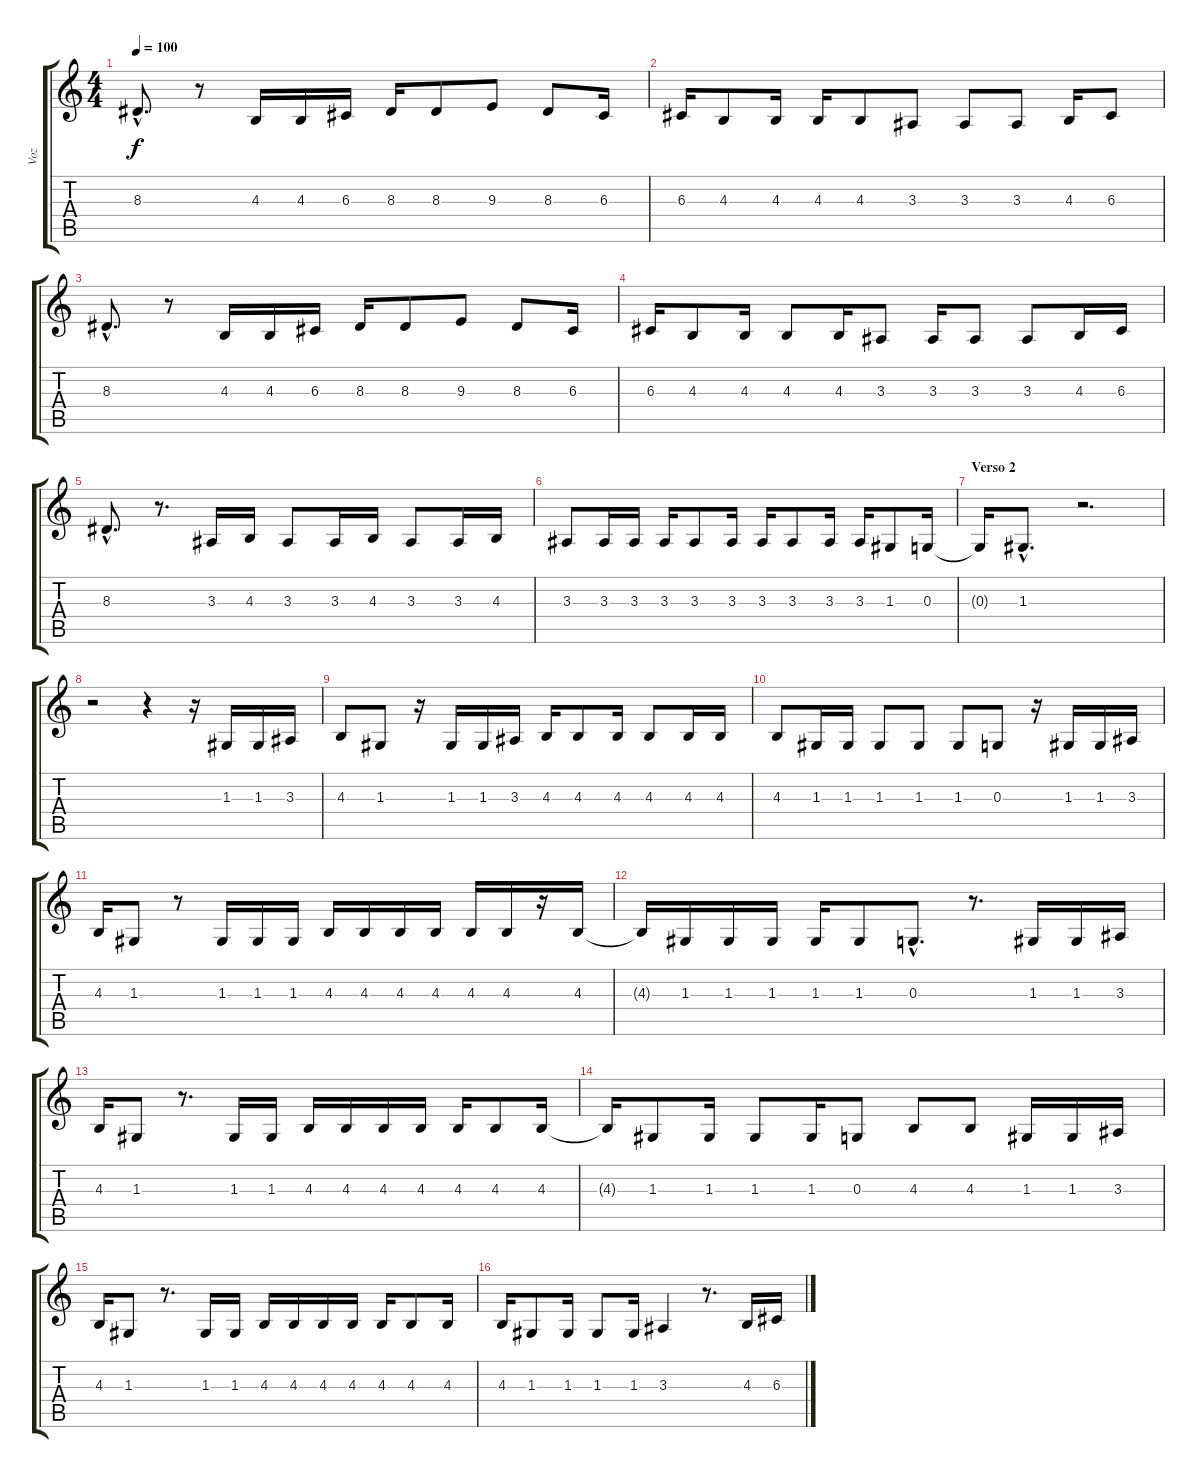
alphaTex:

\track ("Voz" "Voz") {instrument oboe}
\staff {score tabs}
\tuning (E4 B3 G3 D3 A2 E2) {hide}
\ts (4 4)
\tempo 100
\clef g2
\ks c
8.3{hac}.8{d dy f} r.8 4.3.16 4.3.16 6.3.16 8.3.16 8.3.8 9.3.8 8.3.8 6.3.16 |
6.3.16 4.3.8 4.3.16 4.3.16 4.3.8 3.3.8 3.3.8 3.3.8 4.3.16 6.3.8 |
8.3{hac}.8{d} r.8 4.3.16 4.3.16 6.3.16 8.3.16 8.3.8 9.3.8 8.3.8 6.3.16 |
6.3.16 4.3.8 4.3.16 4.3.8 4.3.16 3.3.8 3.3.16 3.3.8 3.3.8 4.3.16 6.3.16 |
8.3{hac}.8{d} r.8{d} 3.3.16 4.3.16 3.3.8 3.3.16 4.3.16 3.3.8 3.3.16 4.3.16 |
3.3.8 3.3.16 3.3.16 3.3.16 3.3.8 3.3.16 3.3.16 3.3.8 3.3.16 3.3.16 1.3.8 0.3.16 |
\section ("" "Verso 2")
0.3{t}.16 1.3{hac}.8{d} r.2{d} |
r.2 r.4 r.16 1.3.16 1.3.16 3.3.16 |
4.3.8 1.3.8 r.16 1.3.16 1.3.16 3.3.16 4.3.16 4.3.8 4.3.16 4.3.8 4.3.16 4.3.16 |
4.3.8 1.3.16 1.3.16 1.3.8 1.3.8 1.3.8 0.3.8 r.16 1.3.16 1.3.16 3.3.16 |
4.3.16 1.3.8 r.8 1.3.16 1.3.16 1.3.16 4.3.16 4.3.16 4.3.16 4.3.16 4.3.16 4.3.16 r.16 4.3.16 |
4.3{t}.16 1.3.16 1.3.16 1.3.16 1.3.16 1.3.8 0.3{hac}.8{d} r.8{d} 1.3.16 1.3.16 3.3.16 |
4.3.16 1.3.8 r.8{d} 1.3.16 1.3.16 4.3.16 4.3.16 4.3.16 4.3.16 4.3.16 4.3.8 4.3.16 |
4.3{t}.16 1.3.8 1.3.16 1.3.8 1.3.16 0.3.8 4.3.8 4.3.8 1.3.16 1.3.16 3.3.16 |
4.3.16 1.3.8 r.8{d} 1.3.16 1.3.16 4.3.16 4.3.16 4.3.16 4.3.16 4.3.16 4.3.8 4.3.16 |
4.3.16 1.3.8 1.3.16 1.3.8 1.3.16 3.3.4 r.8{d} 4.3.16 6.3.16
